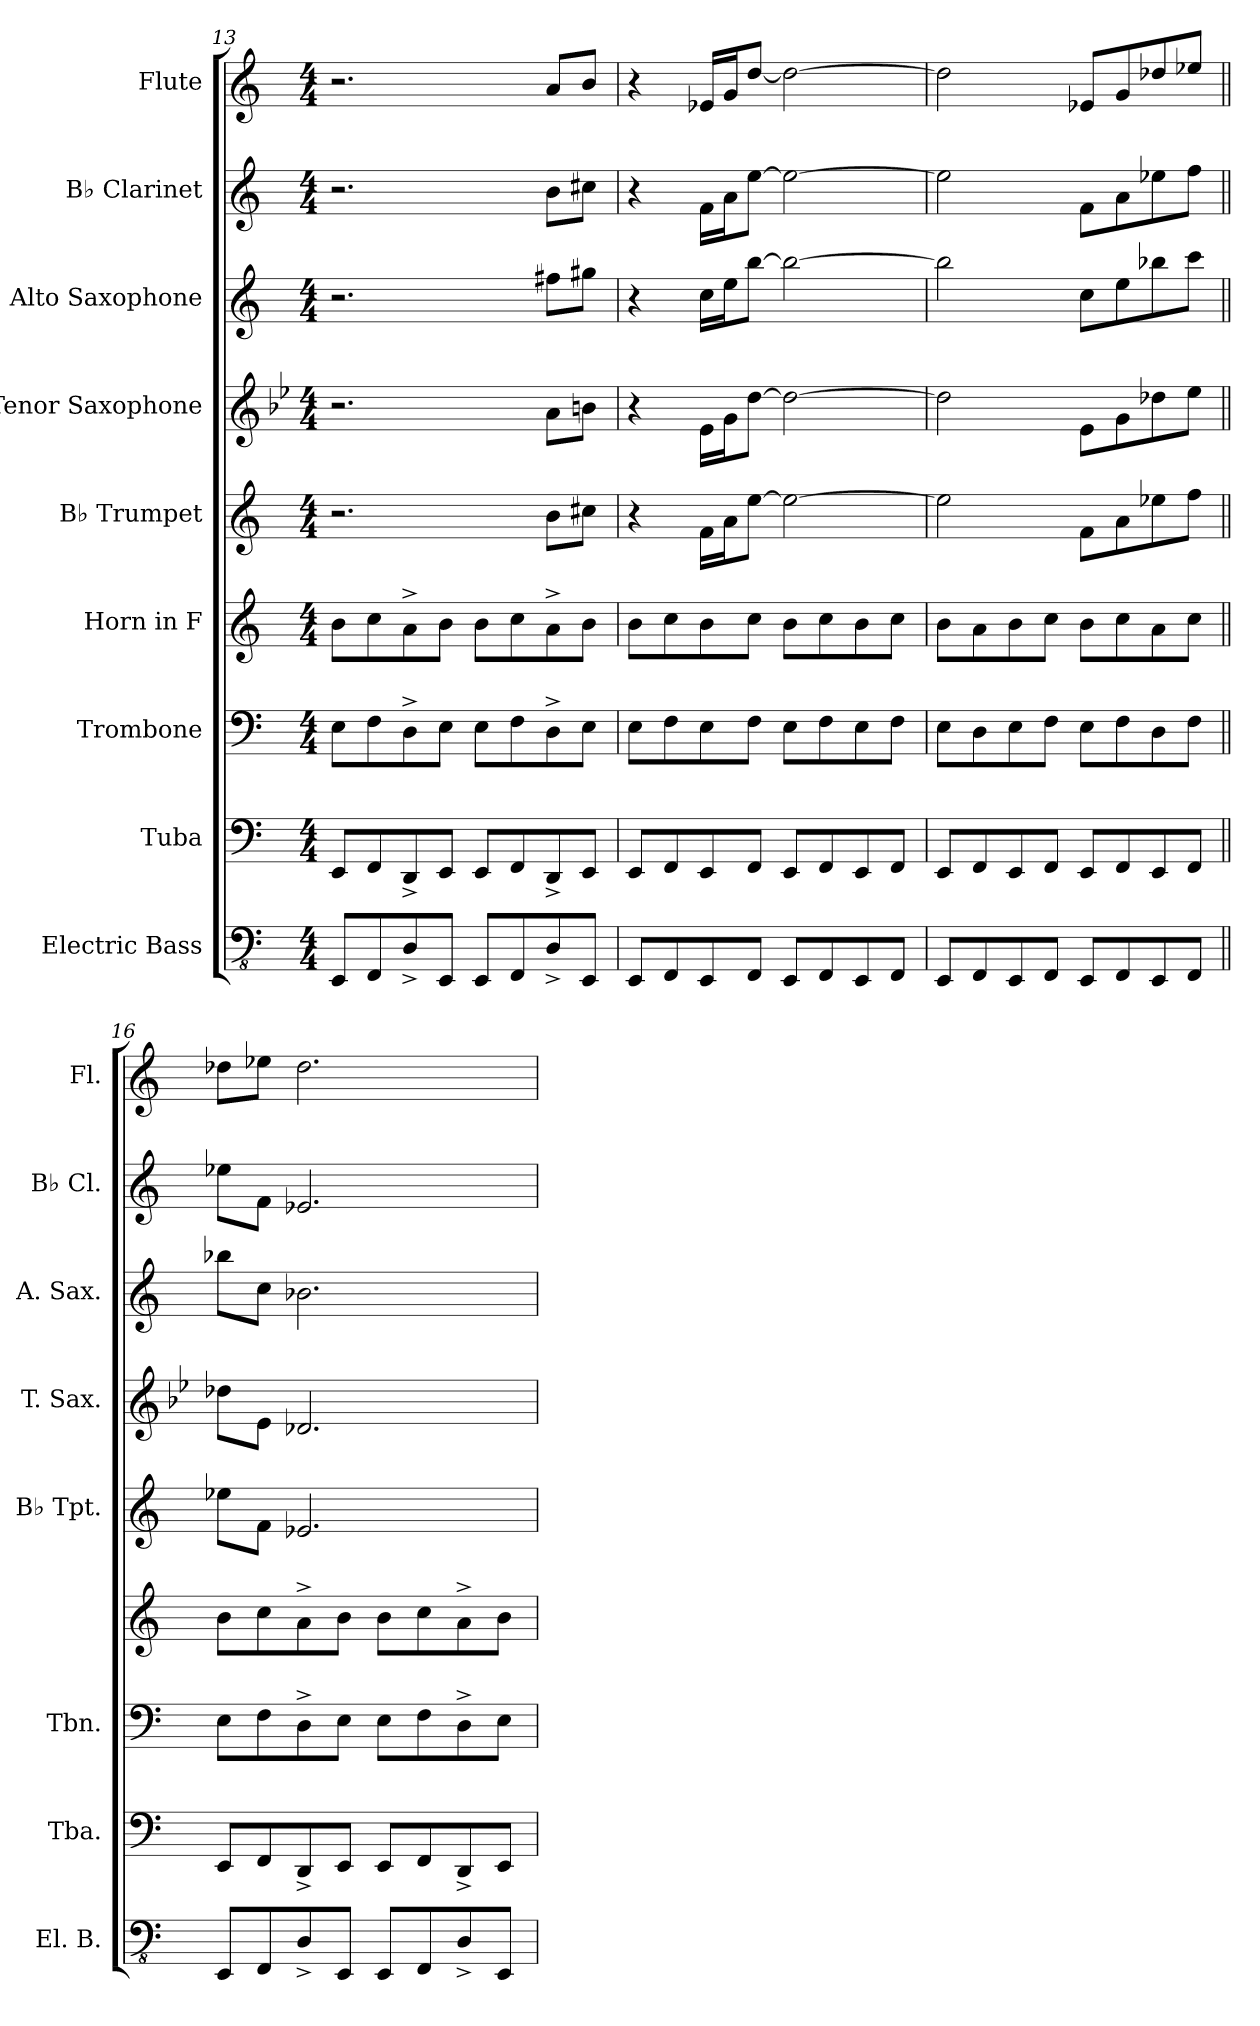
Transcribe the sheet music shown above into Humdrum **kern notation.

**kern	**kern	**kern	**kern	**kern	**kern	**kern	**kern	**kern
*part9	*part8	*part7	*part6	*part5	*part4	*part3	*part2	*part1
*staff9	*staff8	*staff7	*staff6	*staff5	*staff4	*staff3	*staff2	*staff1
*I"Electric Bass	*I"Tuba	*I"Trombone	*I"Horn in F	*I"B♭ Trumpet	*I"Tenor Saxophone	*I"Alto Saxophone	*I"B♭ Clarinet	*I"Flute
*I'El. B.	*I'Tba.	*I'Tbn.	*	*I'B♭ Tpt.	*I'T. Sax.	*I'A. Sax.	*I'B♭ Cl.	*I'Fl.
*clefFv4	*clefF4	*clefF4	*clefG2	*clefG2	*clefG2	*clefG2	*clefG2	*clefG2
*	*	*	*ITrd4c7	*ITrd1c2	*ITrd8c14	*ITrd5c9	*ITrd1c2	*
*k[]	*k[]	*k[]	*k[b-]	*k[b-e-]	*k[b-e-]	*k[b-e-a-]	*k[b-e-]	*k[]
*M4/4	*M4/4	*M4/4	*M4/4	*M4/4	*M4/4	*M4/4	*M4/4	*M4/4
=13	=13	=13	=13	=13	=13	=13	=13	=13
8EEE/L	8EE/L	8E\L	8e\L	2.r	2.r	2.r	2.r	2.r
8FFF/	8FF/	8F\	8f\	.	.	.	.	.
8DD^/	8DD^/	8D^\	8d^\	.	.	.	.	.
8EEE/J	8EE/J	8E\J	8e\J	.	.	.	.	.
8EEE/L	8EE/L	8E\L	8e\L	.	.	.	.	.
8FFF/	8FF/	8F\	8f\	.	.	.	.	.
8DD^/	8DD^/	8D^\	8d^\	8a\L	8A\L	8an\L	8a\L	8a/L
8EEE/J	8EE/J	8E\J	8e\J	8bn\J	8Bn\J	8bn\J	8bn\J	8b/J
=14	=14	=14	=14	=14	=14	=14	=14	=14
8EEE/L	8EE/L	8E\L	8e\L	4r	4r	4r	4r	4r
8FFF/	8FF/	8F\	8f\	.	.	.	.	.
8EEE/	8EE/	8E\	8e\	16e-\LL	16E-\LL	16e-\LL	16e-\LL	16e-X/LL
.	.	.	.	16g\J	16G\J	16g\J	16g\J	16g/J
8FFF/J	8FF/J	8F\J	8f\J	[8dd\J	[8d\J	[8dd\J	[8dd\J	[8dd/J
8EEE/L	8EE/L	8E\L	8e\L	2dd\_	2d\_	2dd\_	2dd\_	2dd\_
8FFF/	8FF/	8F\	8f\	.	.	.	.	.
8EEE/	8EE/	8E\	8e\	.	.	.	.	.
8FFF/J	8FF/J	8F\J	8f\J	.	.	.	.	.
=15	=15	=15	=15	=15	=15	=15	=15	=15
8EEE/L	8EE/L	8E\L	8e\L	2dd\]	2d\]	2dd\]	2dd\]	2dd\]
8FFF/	8FF/	8D\	8d\	.	.	.	.	.
8EEE/	8EE/	8E\	8e\	.	.	.	.	.
8FFF/J	8FF/J	8F\J	8f\J	.	.	.	.	.
8EEE/L	8EE/L	8E\L	8e\L	8e-\L	8E-\L	8e-\L	8e-\L	8e-X/L
8FFF/	8FF/	8F\	8f\	8g\	8G\	8g\	8g\	8g/
8EEE/	8EE/	8D\	8d\	8dd-X\	8d-X\	8dd-X\	8dd-X\	8dd-X/
8FFF/J	8FF/J	8F\J	8f\J	8ee-\J	8e-\J	8ee-\J	8ee-\J	8ee-X/J
!!LO:PB:g=z
=16||	=16||	=16||	=16||	=16||	=16||	=16||	=16||	=16||
8EEE/L	8EE/L	8E\L	8e\L	8dd-X\L	8d-X\L	8dd-X\L	8dd-X\L	8dd-X\L
8FFF/	8FF/	8F\	8f\	8e-\J	8E-\J	8e-\J	8e-\J	8ee-X\J
8DD^/	8DD^/	8D^\	8d^\	2.d-X/	2.D-X/	2.d-X\	2.d-X/	2.dd-\
8EEE/J	8EE/J	8E\J	8e\J	.	.	.	.	.
8EEE/L	8EE/L	8E\L	8e\L	.	.	.	.	.
8FFF/	8FF/	8F\	8f\	.	.	.	.	.
8DD^/	8DD^/	8D^\	8d^\	.	.	.	.	.
8EEE/J	8EE/J	8E\J	8e\J	.	.	.	.	.
=	=	=	=	=	=	=	=	=
*-	*-	*-	*-	*-	*-	*-	*-	*-
